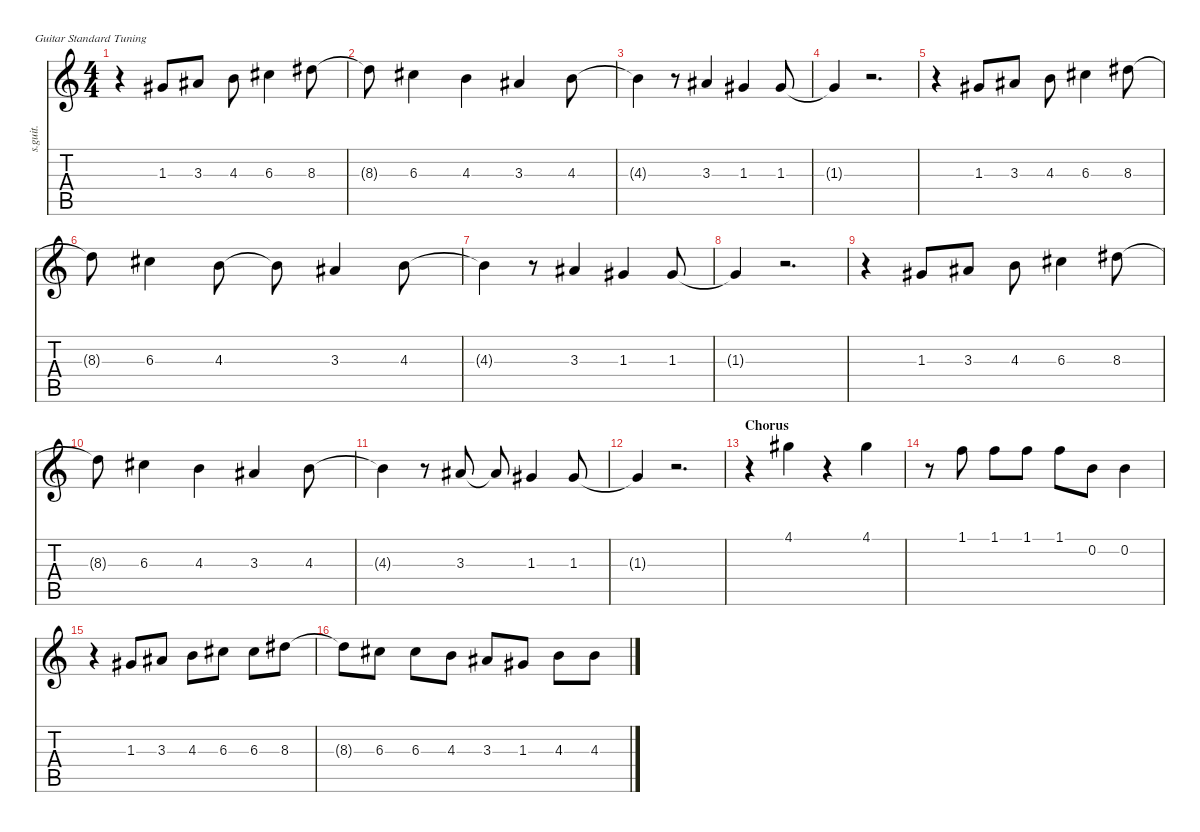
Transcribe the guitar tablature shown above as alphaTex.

\defaultSystemsLayout 4
\hideDynamics
\bracketExtendMode nobrackets
\track ("Kurt Cobain - Vocals" "s.guit.") {instrument clarinet}
\staff {score tabs}
\tuning (E4 B3 G3 D3 A2 E2)
\displaytranspose 12
\ts (4 4)
\tempo (100 hide)
\clef g2
\ks c
r.4{dy mp} 1.3{acc #}.8{lyrics (0 "") lyrics (1 "") lyrics (2 "") lyrics (3 "") lyrics (4 "")} 3.3{acc #}.8{lyrics (0 "") lyrics (1 "") lyrics (2 "") lyrics (3 "") lyrics (4 "")} 4.3.8{lyrics (0 "") lyrics (1 "") lyrics (2 "") lyrics (3 "") lyrics (4 "")} 6.3{acc #}.4{lyrics (0 "") lyrics (1 "") lyrics (2 "") lyrics (3 "") lyrics (4 "")} 8.3{acc #}.8{lyrics (0 "") lyrics (1 "") lyrics (2 "") lyrics (3 "") lyrics (4 "")} |
8.3{t acc #}.8{lyrics (0 "") lyrics (1 "") lyrics (2 "") lyrics (3 "") lyrics (4 "")} 6.3{acc #}.4{lyrics (0 "") lyrics (1 "") lyrics (2 "") lyrics (3 "") lyrics (4 "")} 4.3.4{lyrics (0 "") lyrics (1 "") lyrics (2 "") lyrics (3 "") lyrics (4 "")} 3.3{acc #}.4{lyrics (0 "") lyrics (1 "") lyrics (2 "") lyrics (3 "") lyrics (4 "")} 4.3.8{lyrics (0 "") lyrics (1 "") lyrics (2 "") lyrics (3 "") lyrics (4 "")} |
4.3{t}.4{lyrics (0 "") lyrics (1 "") lyrics (2 "") lyrics (3 "") lyrics (4 "")} r.8 3.3{acc #}.4{lyrics (0 "") lyrics (1 "") lyrics (2 "") lyrics (3 "") lyrics (4 "")} 1.3{acc #}.4{lyrics (0 "") lyrics (1 "") lyrics (2 "") lyrics (3 "") lyrics (4 "")} 1.3{acc #}.8{lyrics (0 "") lyrics (1 "") lyrics (2 "") lyrics (3 "") lyrics (4 "")} |
1.3{t acc #}.4{lyrics (0 "") lyrics (1 "") lyrics (2 "") lyrics (3 "") lyrics (4 "")} r.2{d} |
r.4 1.3{acc #}.8{lyrics (0 "") lyrics (1 "") lyrics (2 "") lyrics (3 "") lyrics (4 "")} 3.3{acc #}.8{lyrics (0 "") lyrics (1 "") lyrics (2 "") lyrics (3 "") lyrics (4 "")} 4.3.8{lyrics (0 "") lyrics (1 "") lyrics (2 "") lyrics (3 "") lyrics (4 "")} 6.3{acc #}.4{lyrics (0 "") lyrics (1 "") lyrics (2 "") lyrics (3 "") lyrics (4 "")} 8.3{acc #}.8{lyrics (0 "") lyrics (1 "") lyrics (2 "") lyrics (3 "") lyrics (4 "")} |
8.3{t acc #}.8{lyrics (0 "") lyrics (1 "") lyrics (2 "") lyrics (3 "") lyrics (4 "")} 6.3{acc #}.4{lyrics (0 "") lyrics (1 "") lyrics (2 "") lyrics (3 "") lyrics (4 "")} 4.3.8{lyrics (0 "") lyrics (1 "") lyrics (2 "") lyrics (3 "") lyrics (4 "")} 4.3{t}.8{lyrics (0 "") lyrics (1 "") lyrics (2 "") lyrics (3 "") lyrics (4 "")} 3.3{acc #}.4{lyrics (0 "") lyrics (1 "") lyrics (2 "") lyrics (3 "") lyrics (4 "")} 4.3.8{lyrics (0 "") lyrics (1 "") lyrics (2 "") lyrics (3 "") lyrics (4 "")} |
4.3{t}.4{lyrics (0 "") lyrics (1 "") lyrics (2 "") lyrics (3 "") lyrics (4 "")} r.8 3.3{acc #}.4{lyrics (0 "") lyrics (1 "") lyrics (2 "") lyrics (3 "") lyrics (4 "")} 1.3{acc #}.4{lyrics (0 "") lyrics (1 "") lyrics (2 "") lyrics (3 "") lyrics (4 "")} 1.3{acc #}.8{lyrics (0 "") lyrics (1 "") lyrics (2 "") lyrics (3 "") lyrics (4 "")} |
1.3{t acc #}.4{lyrics (0 "") lyrics (1 "") lyrics (2 "") lyrics (3 "") lyrics (4 "")} r.2{d} |
r.4 1.3{acc #}.8{lyrics (0 "") lyrics (1 "") lyrics (2 "") lyrics (3 "") lyrics (4 "")} 3.3{acc #}.8{lyrics (0 "") lyrics (1 "") lyrics (2 "") lyrics (3 "") lyrics (4 "")} 4.3.8{lyrics (0 "") lyrics (1 "") lyrics (2 "") lyrics (3 "") lyrics (4 "")} 6.3{acc #}.4{lyrics (0 "") lyrics (1 "") lyrics (2 "") lyrics (3 "") lyrics (4 "")} 8.3{acc #}.8{lyrics (0 "") lyrics (1 "") lyrics (2 "") lyrics (3 "") lyrics (4 "")} |
8.3{t acc #}.8{lyrics (0 "") lyrics (1 "") lyrics (2 "") lyrics (3 "") lyrics (4 "")} 6.3{acc #}.4{lyrics (0 "") lyrics (1 "") lyrics (2 "") lyrics (3 "") lyrics (4 "")} 4.3.4{lyrics (0 "") lyrics (1 "") lyrics (2 "") lyrics (3 "") lyrics (4 "")} 3.3{acc #}.4{lyrics (0 "") lyrics (1 "") lyrics (2 "") lyrics (3 "") lyrics (4 "")} 4.3.8{lyrics (0 "") lyrics (1 "") lyrics (2 "") lyrics (3 "") lyrics (4 "")} |
4.3{t}.4{lyrics (0 "") lyrics (1 "") lyrics (2 "") lyrics (3 "") lyrics (4 "")} r.8 3.3{acc #}.8{lyrics (0 "") lyrics (1 "") lyrics (2 "") lyrics (3 "") lyrics (4 "")} 3.3{t acc #}.8{lyrics (0 "") lyrics (1 "") lyrics (2 "") lyrics (3 "") lyrics (4 "")} 1.3{acc #}.4{lyrics (0 "") lyrics (1 "") lyrics (2 "") lyrics (3 "") lyrics (4 "")} 1.3{acc #}.8{lyrics (0 "") lyrics (1 "") lyrics (2 "") lyrics (3 "") lyrics (4 "")} |
1.3{t acc #}.4{lyrics (0 "") lyrics (1 "") lyrics (2 "") lyrics (3 "") lyrics (4 "")} r.2{d} |
\section ("" "Chorus")
r.4 4.1{acc #}.4{lyrics (0 "") lyrics (1 "") lyrics (2 "") lyrics (3 "") lyrics (4 "") dy f} r.4 4.1{acc #}.4{lyrics (0 "") lyrics (1 "") lyrics (2 "") lyrics (3 "") lyrics (4 "")} |
r.8 1.1.8{lyrics (0 "") lyrics (1 "") lyrics (2 "") lyrics (3 "") lyrics (4 "")} 1.1.8{lyrics (0 "") lyrics (1 "") lyrics (2 "") lyrics (3 "") lyrics (4 "")} 1.1.8{lyrics (0 "") lyrics (1 "") lyrics (2 "") lyrics (3 "") lyrics (4 "")} 1.1.8{lyrics (0 "") lyrics (1 "") lyrics (2 "") lyrics (3 "") lyrics (4 "")} 0.2.8{lyrics (0 "") lyrics (1 "") lyrics (2 "") lyrics (3 "") lyrics (4 "")} 0.2.4{lyrics (0 "") lyrics (1 "") lyrics (2 "") lyrics (3 "") lyrics (4 "")} |
r.4 1.3{acc #}.8{lyrics (0 "") lyrics (1 "") lyrics (2 "") lyrics (3 "") lyrics (4 "")} 3.3{acc #}.8{lyrics (0 "") lyrics (1 "") lyrics (2 "") lyrics (3 "") lyrics (4 "")} 4.3.8{lyrics (0 "") lyrics (1 "") lyrics (2 "") lyrics (3 "") lyrics (4 "")} 6.3{acc #}.8{lyrics (0 "") lyrics (1 "") lyrics (2 "") lyrics (3 "") lyrics (4 "")} 6.3{acc #}.8{lyrics (0 "") lyrics (1 "") lyrics (2 "") lyrics (3 "") lyrics (4 "")} 8.3{acc #}.8{lyrics (0 "") lyrics (1 "") lyrics (2 "") lyrics (3 "") lyrics (4 "")} |
8.3{t acc #}.8{lyrics (0 "") lyrics (1 "") lyrics (2 "") lyrics (3 "") lyrics (4 "")} 6.3{acc #}.8{lyrics (0 "") lyrics (1 "") lyrics (2 "") lyrics (3 "") lyrics (4 "")} 6.3{acc #}.8{lyrics (0 "") lyrics (1 "") lyrics (2 "") lyrics (3 "") lyrics (4 "")} 4.3.8{lyrics (0 "") lyrics (1 "") lyrics (2 "") lyrics (3 "") lyrics (4 "")} 3.3{acc #}.8{lyrics (0 "") lyrics (1 "") lyrics (2 "") lyrics (3 "") lyrics (4 "")} 1.3{acc #}.8{lyrics (0 "") lyrics (1 "") lyrics (2 "") lyrics (3 "") lyrics (4 "")} 4.3.8{lyrics (0 "") lyrics (1 "") lyrics (2 "") lyrics (3 "") lyrics (4 "")} 4.3.8{lyrics (0 "") lyrics (1 "") lyrics (2 "") lyrics (3 "") lyrics (4 "")}
